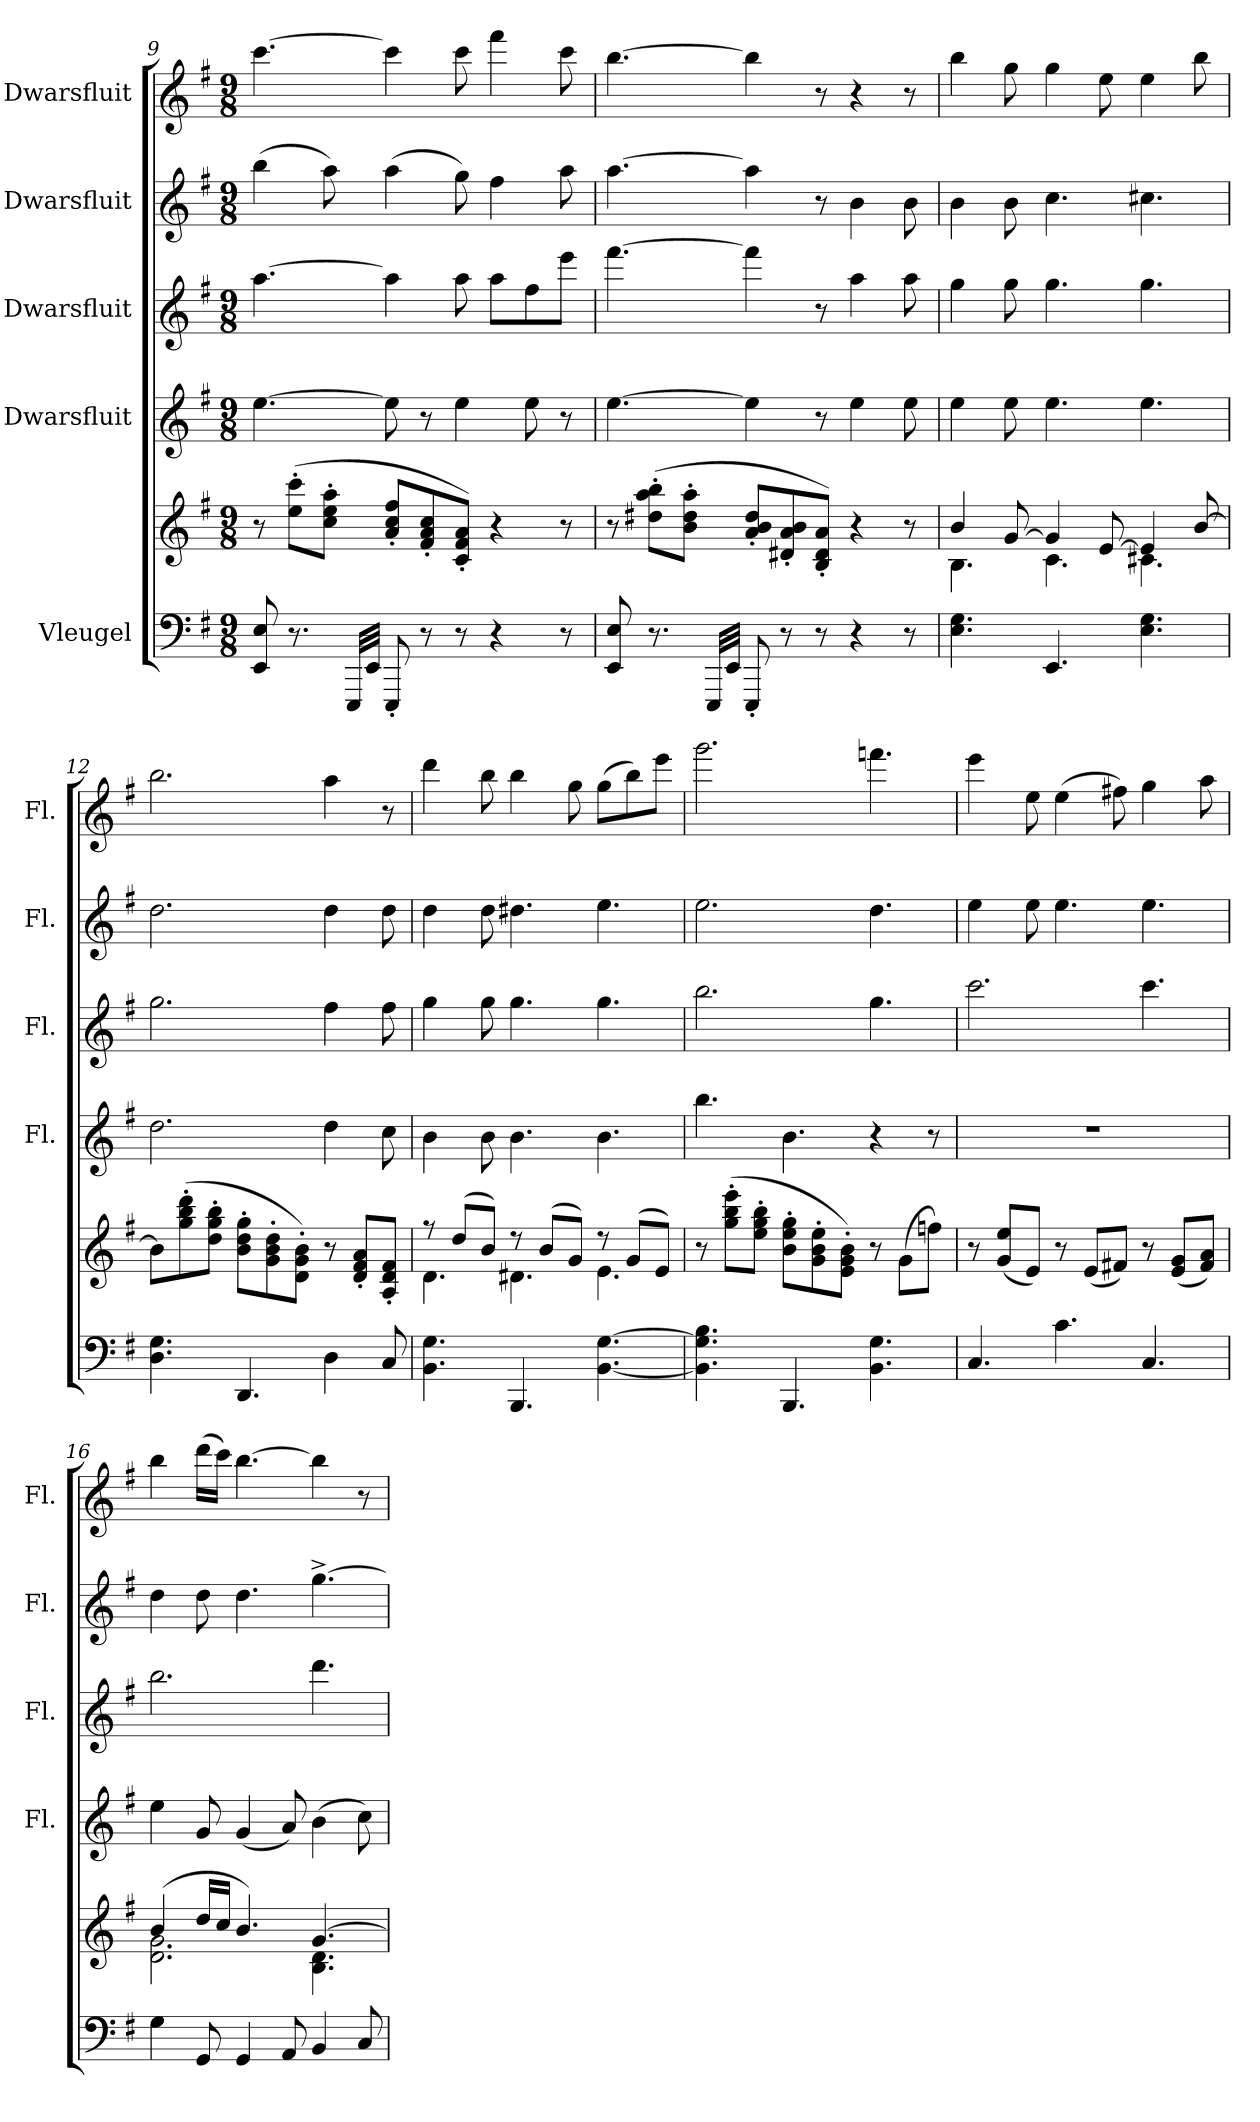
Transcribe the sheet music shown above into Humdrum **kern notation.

**kern	**kern	**kern	**kern	**kern	**kern
*part5	*part5	*part4	*part3	*part2	*part1
*staff6	*staff5	*staff4	*staff3	*staff2	*staff1
*I"Vleugel	*	*I"Dwarsfluit	*I"Dwarsfluit	*I"Dwarsfluit	*I"Dwarsfluit
*	*	*I'Fl.	*I'Fl.	*I'Fl.	*I'Fl.
*clefF4	*clefG2	*clefG2	*clefG2	*clefG2	*clefG2
*k[f#]	*k[f#]	*k[f#]	*k[f#]	*k[f#]	*k[f#]
*M9/8	*M9/8	*M9/8	*M9/8	*M9/8	*M9/8
=9	=9	=9	=9	=9	=9
8EE/ 8E/	8r	[4.ee\	[4.aa\	(4bb\	[4.ccc\
8.r	(8ee\' 8ccc\'L	.	.	.	.
.	8cc\' 8ee\' 8aa\'J	.	.	8aa\)	.
32EEE/LLL	.	.	.	.	.
32EE/JJJ	.	.	.	.	.
8EEE'/	8a/' 8cc/' 8ff#/'L	8ee\]	4aa\]	(4aa\	4ccc\]
8r	8f#/' 8a/' 8cc/'	8r	.	.	.
8r	8c/' 8f#/' 8a/'J)	4ee\	8aa\	8gg\)	8ccc\
4r	4r	.	8aa\L	4ff#\	4fff#\
.	.	8ee\	8ff#\	.	.
8r	8r	8r	8eee\J	8aa\	8ccc\
!!LO:PB:g=z
=10	=10	=10	=10	=10	=10
8EE/ 8E/	8r	[4.ee\	[4.fff#\	[4.aa\	[4.bb\
8.r	(8dd#X\' 8aa\' 8bb\'L	.	.	.	.
.	8b\' 8dd#\' 8aa\'J	.	.	.	.
32EEE/LLL	.	.	.	.	.
32EE/JJJ	.	.	.	.	.
8EEE'/	8a/' 8b/' 8dd#/'L	4ee\]	4fff#\]	4aa\]	4bb\]
8r	8d#X/' 8a/' 8b/'	.	.	.	.
8r	8B/' 8d#/' 8a/'J)	8r	8r	8r	8r
4r	4r	4ee\	4aa\	4b\	4r
8r	8r	8ee\	8aa\	8b\	8r
=11	=11	=11	=11	=11	=11
*	*^	*	*	*	*
4.E\ 4.G\	4b/	4.B\	4ee\	4gg\	4b\	4bb\
.	[8g/	.	8ee\	8gg\	8b\	8gg\
4.EE/	4g/]	4.c\	4.ee\	4.gg\	4.cc\	4gg\
.	[8e/	.	.	.	.	8ee\
4.E\ 4.G\	4e/]	4.c#X\	4.ee\	4.gg\	4.cc#X\	4ee\
.	[8b/	.	.	.	.	8bb\
*	*v	*v	*	*	*	*
=12	=12	=12	=12	=12	=12
4.D\ 4.G\	8b\L]	2.dd\	2.gg\	2.dd\	2.bb\
.	(8gg\' 8bb\' 8ddd\'	.	.	.	.
.	8dd\' 8gg\' 8bb\'J	.	.	.	.
4.DD/	8b\' 8dd\' 8gg\'L	.	.	.	.
.	8g\' 8b\' 8dd\'	.	.	.	.
.	8d\' 8g\' 8b\'J)	.	.	.	.
4D\	8r	4dd\	4ff#\	4dd\	4aa\
.	8d/' 8f#/' 8a/'L	.	.	.	.
8C/	8A/' 8d/' 8f#/'J	8cc\	8ff#\	8dd\	8r
!!LO:LB:g=z
=13	=13	=13	=13	=13	=13
*	*^	*	*	*	*
4.BB\ 4.G\	8r	4.d\	4b\	4gg\	4dd\	4ddd\
.	(8dd/L	.	.	.	.	.
.	8b/J)	.	8b\	8gg\	8dd\	8bb\
4.BBB/	8r	4.d#X\	4.b\	4.gg\	4.dd#X\	4bb\
.	(8b/L	.	.	.	.	.
.	8g/J)	.	.	.	.	8gg\
[4.BB\ [4.G\	8r	4.e\	4.b\	4.gg\	4.ee\	(8gg\L
.	(8g/L	.	.	.	.	8bb\)
.	8e/J)	.	.	.	.	8eee\J
*	*v	*v	*	*	*	*
=14	=14	=14	=14	=14	=14
4.BB\] 4.G\] 4.B\	8r	4.bb\	2.bb\	2.ee\	2.ggg\
.	(8gg\' 8bb\' 8eee\'L	.	.	.	.
.	8ee\' 8gg\' 8bb\'J	.	.	.	.
4.BBB/	8b\' 8ee\' 8gg\'L	4.b\	.	.	.
.	8g\' 8b\' 8ee\'	.	.	.	.
.	8e\' 8g\' 8b\'J)	.	.	.	.
4.BB\ 4.G\	8r	4r	4.gg\	4.dd\	4.fffn\
.	(8g\L	.	.	.	.
.	8ffn\J)	8r	.	.	.
=15	=15	=15	=15	=15	=15
4.C/	8r	8%9r	2.ccc\	4ee\	4eee\
.	(8g/ 8ee/L	.	.	.	.
.	8e/J)	.	.	8ee\	8ee\
4.c\	8r	.	.	4.ee\	(4ee\
.	(8e/L	.	.	.	.
.	8f#X/J)	.	.	.	8ff#X\)
4.C/	8r	.	4.ccc\	4.ee\	4gg\
.	(8e/ 8g/L	.	.	.	.
.	8f#/ 8a/J)	.	.	.	8aa\
=16	=16	=16	=16	=16	=16
*	*^	*	*	*	*
4G\	(4b/	2.d\ 2.g\	4ee\	2.bb\	4dd\	4bb\
8GG/	16dd/LL	.	8g/	.	8dd\	(16ddd\LL
.	16cc/JJ	.	.	.	.	16ccc\JJ)
4GG/	4.b/)	.	(4g/	.	4.dd\	[4.bb\
8AA/	.	.	8a/)	.	.	.
4BB/	[4.g/	4.B\ 4.d\	(4b\	4.ddd\	[4.gg^\	4bb\]
8C/	.	.	8cc\)	.	.	8r
*	*v	*v	*	*	*	*
=	=	=	=	=	=
*-	*-	*-	*-	*-	*-
